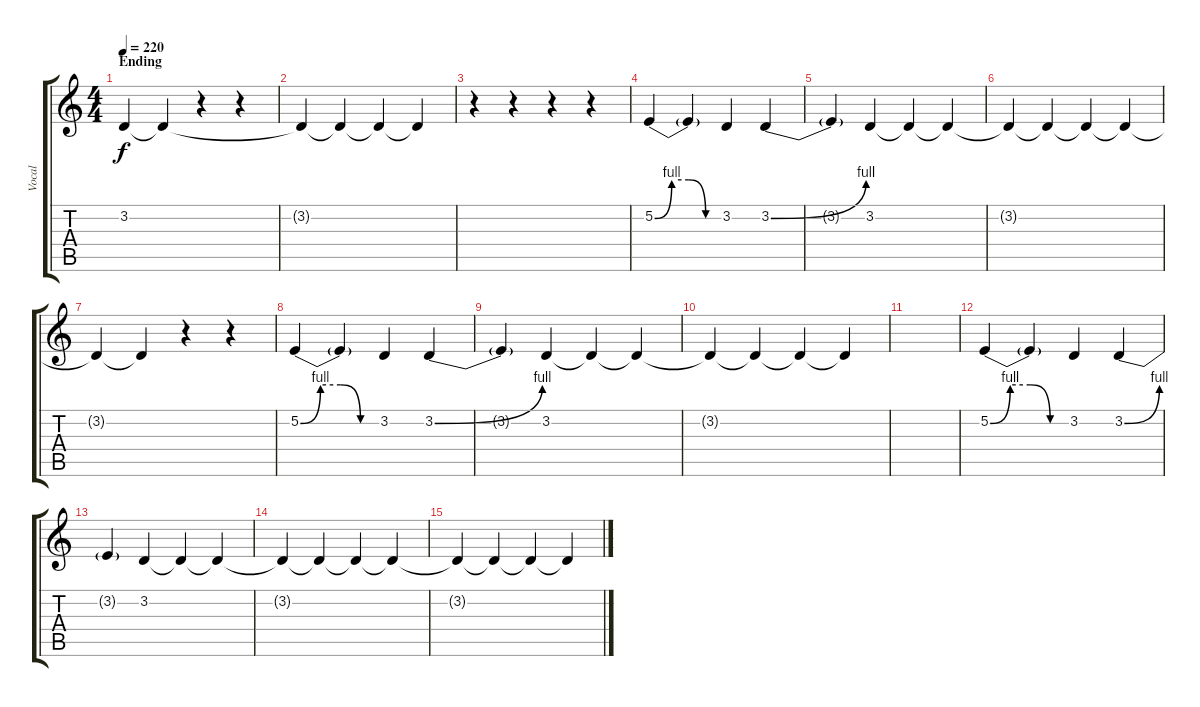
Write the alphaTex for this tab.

\track ("Vocal" "Vocal") {instrument tenorsax}
\staff {score tabs}
\tuning (E4 B3 G3 D3 A2 E2) {hide}
\ts (4 4)
\section ("" "Ending")
\tempo 220
\clef g2
\ks c
3.2{t}.4{dy f} 3.2{t}.4 r.4 r.4 |
3.2{t}.4 3.2{t}.4 3.2{t}.4 3.2{t}.4 |
r.4 r.4 r.4 r.4 |
5.2{be (custom 0 0 15 4 30 4 45 0 60 0)}.4 5.2{t}.4 3.2.4 3.2{be (bend 0 0 60 4)}.4 |
3.2{t}.4 3.2.4 3.2{t}.4 3.2{t}.4 |
3.2{t}.4 3.2{t}.4 3.2{t}.4 3.2{t}.4 |
3.2{t}.4 3.2{t}.4 r.4 r.4 |
5.2{be (custom 0 0 15 4 30 4 45 0 60 0)}.4 5.2{t}.4 3.2.4 3.2{be (bend 0 0 60 4)}.4 |
3.2{t}.4 3.2.4 3.2{t}.4 3.2{t}.4 |
3.2{t}.4 3.2{t}.4 3.2{t}.4 3.2{t}.4 |
|
5.2{be (custom 0 0 15 4 30 4 45 0 60 0)}.4 5.2{t}.4 3.2.4 3.2{be (bend 0 0 60 4)}.4 |
3.2{t}.4 3.2.4 3.2{t}.4 3.2{t}.4 |
3.2{t}.4 3.2{t}.4 3.2{t}.4 3.2{t}.4 |
3.2{t}.4 3.2{t}.4 3.2{t}.4 3.2{t}.4
